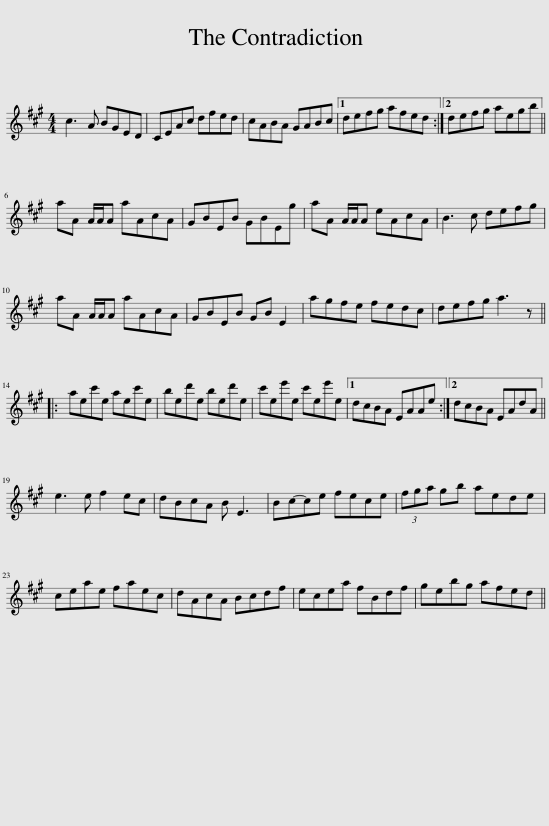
X:1
L:1/8
M:4/4
I:linebreak $
K:A
V:1 treble
V:1
 c3 A BGED | CEAc dfed | cABA GABc |1 defg afed :|2 defg aegb ||$ %5
 aA A/A/A aAcA | GBEB GBEg | aA A/A/A eAcA | B3 c defg |$ aA A/A/A aAcA | %10
 GBEB GB E2 | agfe fedc | defg a3 z |:$ aec'e aec'e | bed'e bed'e | %15
 c'ee'e c'ee'e |1 dcBA EAAe :|2 dcBA EAdA ||$ e3 e f2 ec | dBcA B E3 | %20
 Bc-ce fece | (3fga gb aede |$ ceae faec | dAcA Bcdf | ecea fBdf | %25
 gebg afed || %26
